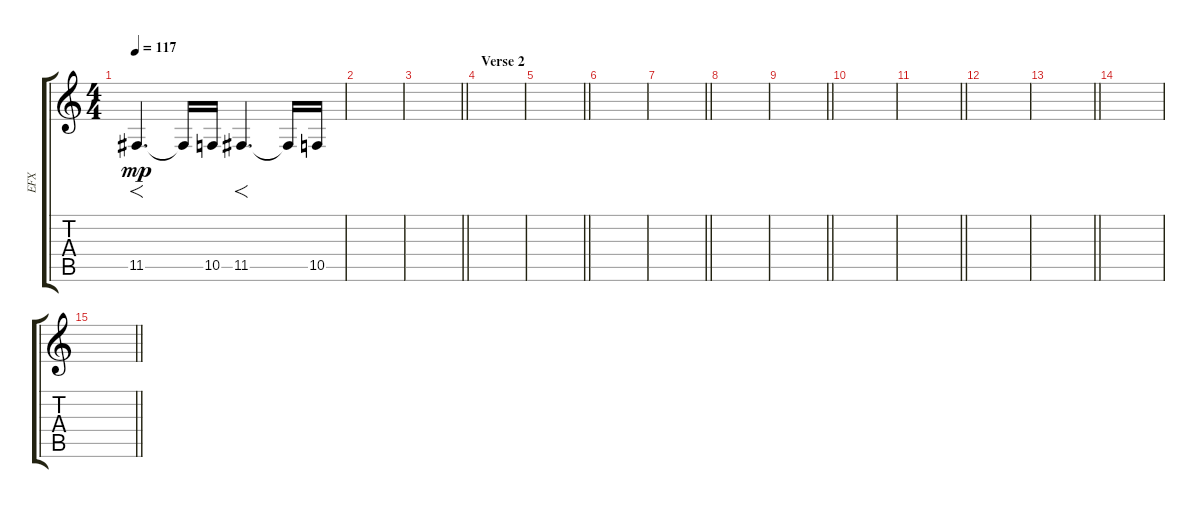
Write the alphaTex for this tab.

\track ("EFX" "EFX") {instrument pad8sweep}
\staff {score tabs}
\tuning (D4 A3 F3 C3 G2 C2) {hide}
\ts (4 4)
\tempo 117
\clef g2
\ks c
11.5.4{f d dy mp} 11.5{t}.16 10.5.16 11.5.4{f d} 11.5{t}.16 10.5.16 |
|
\barLineRight lightlight
|
\section ("" "Verse 2")
|
\barLineRight lightlight
|
|
\barLineRight lightlight
|
|
\barLineRight lightlight
|
|
\barLineRight lightlight
|
|
\barLineRight lightlight
|
|
\barLineRight lightlight
